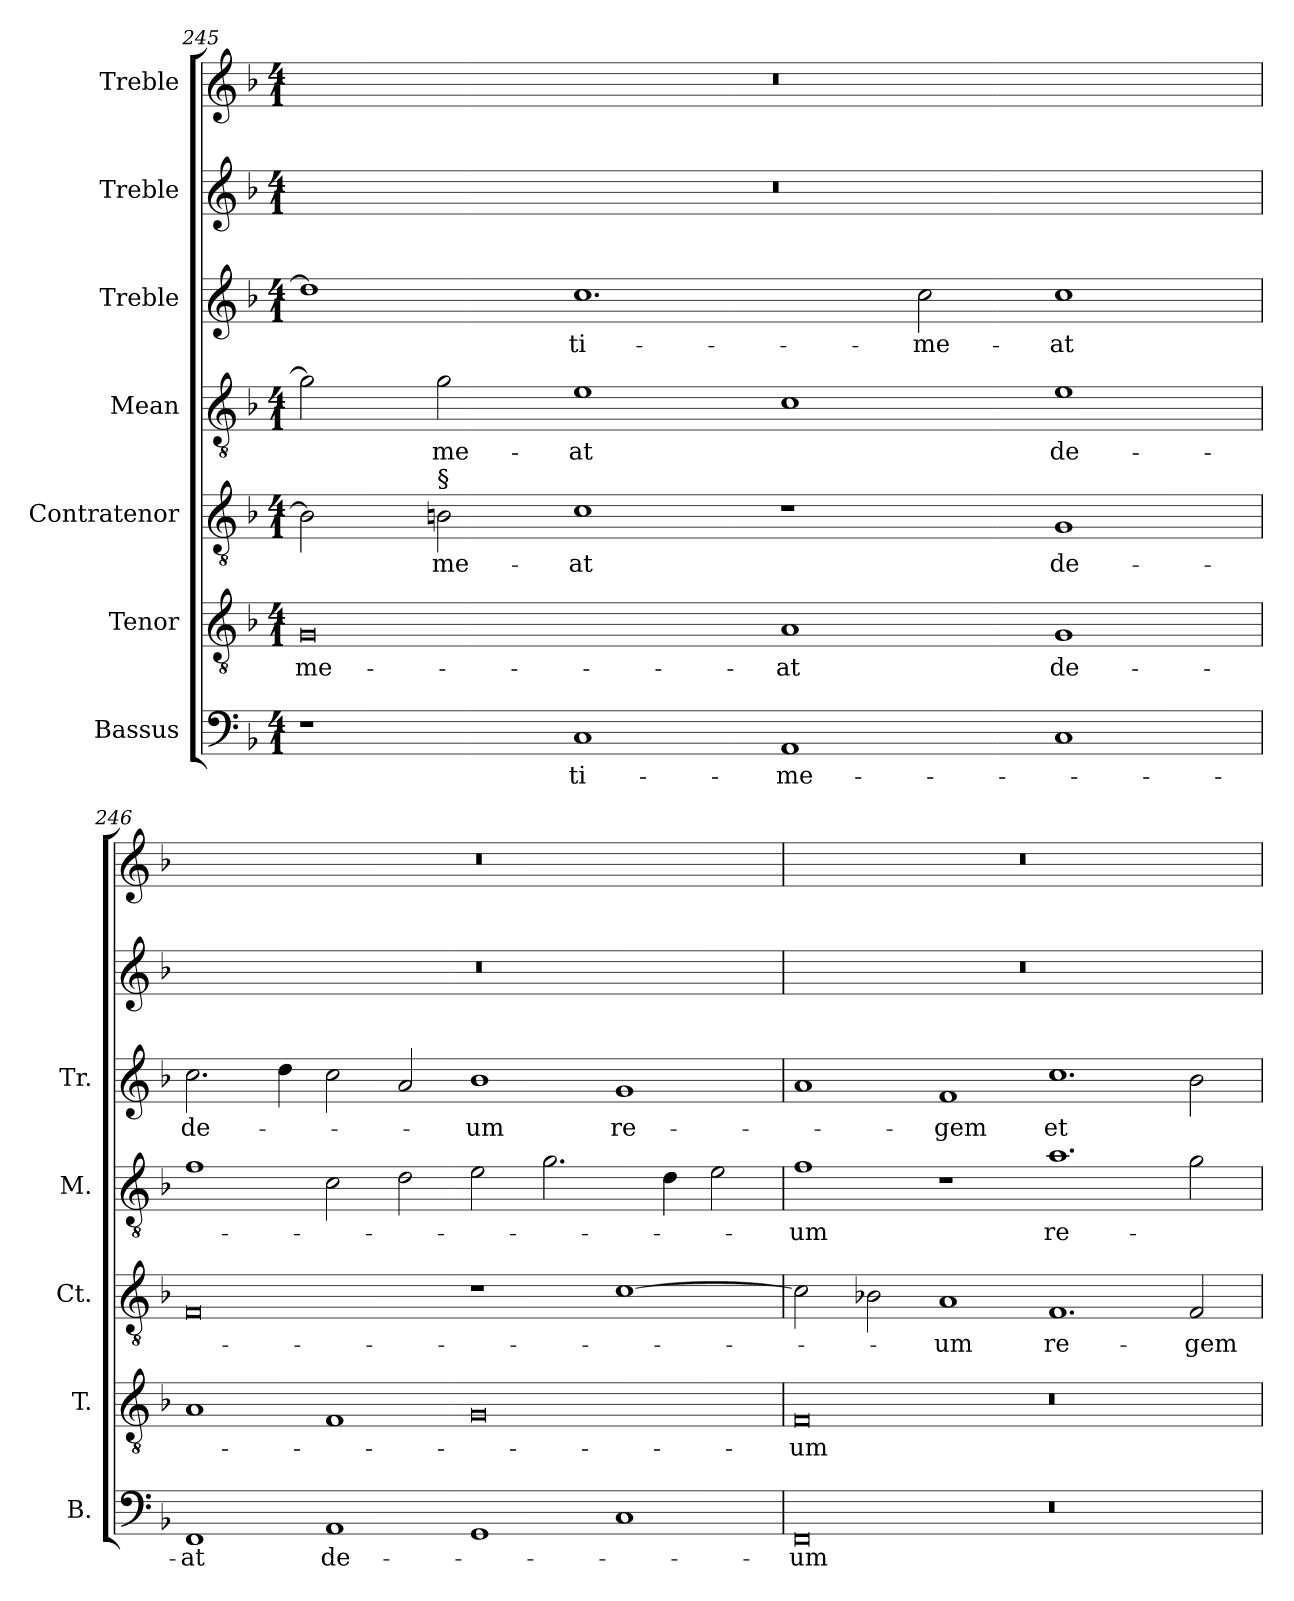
**kern	**text	**kern	**text	**kern	**text	**kern	**text	**kern	**text	**kern	**kern
*part7	*part7	*part6	*part6	*part5	*part5	*part4	*part4	*part3	*part3	*part2	*part1
*staff7	*staff7	*staff6	*staff6	*staff5	*staff5	*staff4	*staff4	*staff3	*staff3	*staff2	*staff1
*I"Bassus	*	*I"Tenor	*	*I"Contratenor	*	*I"Mean	*	*I"Treble	*	*I"Treble	*I"Treble
*I'B.	*	*I'T.	*	*I'Ct.	*	*I'M.	*	*I'Tr.	*	*	*
!!LO:LB:g=z
*clefF4	*	*clefGv2	*	*clefGv2	*	*clefGv2	*	*clefG2	*	*clefG2	*clefG2
*	*	*ITrd7c12	*	*ITrd7c12	*	*ITrd7c12	*	*	*	*	*
*k[b-]	*	*k[b-]	*	*k[b-]	*	*k[b-]	*	*k[b-]	*	*k[b-]	*k[b-]
*F:	*	*F:	*	*F:	*	*F:	*	*F:	*	*F:	*F:
*M4/1	*	*M4/1	*	*M4/1	*	*M4/1	*	*M4/1	*	*M4/1	*M4/1
=245	=245	=245	=245	=245	=245	=245	=245	=245	=245	=245	=245
!	!	!	!LO:LY:b:color=#000000	!	!	!	!	!	!	!LO:N:vis=1	!LO:N:vis=1
1r	.	0GGi	-me-	2BBi\]	.	2Gi\]	.	1ddi]	.	00r	00r
!	!	!	!	!	!LO:LY:b:color=#000000	!	!	!	!	!	!
!	!	!	!	!LO:TX:a:t=§	!	!	!	!	!	!	!
!	!	!	!	!	!	!	!LO:LY:b:color=#000000	!	!	!	!
.	.	.	.	2BBi\	-me-	2Gi\	-me-	.	.	.	.
!	!LO:LY:b:color=#000000	!	!	!	!	!	!	!	!	!	!
!	!	!	!	!	!LO:LY:b:color=#000000	!	!	!	!	!	!
!	!	!	!	!	!	!	!LO:LY:b:color=#000000	!	!	!	!
!	!	!	!	!	!	!	!	!	!LO:LY:b:color=#000000	!	!
1Ci	ti-	.	.	1Ci	-at	1Ei	-at	1.cci	ti-	.	.
!	!LO:LY:b:color=#000000	!	!	!	!	!	!	!	!	!	!
!	!	!	!LO:LY:b:color=#000000	!	!	!	!	!	!	!	!
1AAi	-me-	1AAi	-at	1r	.	1Ci	.	.	.	.	.
!	!	!	!	!	!	!	!	!	!LO:LY:b:color=#000000	!	!
.	.	.	.	.	.	.	.	2cci\	-me-	.	.
!	!	!	!LO:LY:b:color=#000000	!	!	!	!	!	!	!	!
!	!	!	!	!	!LO:LY:b:color=#000000	!	!	!	!	!	!
!	!	!	!	!	!	!	!LO:LY:b:color=#000000	!	!	!	!
!	!	!	!	!	!	!	!	!	!LO:LY:b:color=#000000	!	!
1Ci	.	1GGi	de-	1GGi	de-	1Ei	de-	1cci	-at	.	.
=246`	=246`	=246`	=246`	=246`	=246`	=246`	=246`	=246`	=246`	=246`	=246`
!	!LO:LY:b:color=#000000	!	!	!	!	!	!	!	!	!	!
!	!	!	!	!	!	!	!	!	!LO:LY:b:color=#000000	!LO:N:vis=1	!LO:N:vis=1
1FFi	-at	1AAi	.	0FFi	.	1Fi	.	2.cci\	de-	00r	00r
.	.	.	.	.	.	.	.	4ddi\	.	.	.
!	!LO:LY:b:color=#000000	!	!	!	!	!	!	!	!	!	!
1AAi	de-	1FFi	.	.	.	2Ci\	.	2cci\	.	.	.
.	.	.	.	.	.	2Di\	.	2ai/	.	.	.
!	!	!	!	!	!	!	!	!	!LO:LY:b:color=#000000	!	!
1GGi	.	0GGi	.	1r	.	2Ei\	.	1b-i	-um	.	.
.	.	.	.	.	.	2.Gi\	.	.	.	.	.
!	!	!	!	!	!	!	!	!	!LO:LY:b:color=#000000	!	!
1Ci	.	.	.	[>1Ci	.	.	.	1gi	re-	.	.
.	.	.	.	.	.	4Di\	.	.	.	.	.
.	.	.	.	.	.	2Ei\	.	.	.	.	.
=247`	=247`	=247`	=247`	=247`	=247`	=247`	=247`	=247`	=247`	=247`	=247`
!	!LO:LY:b:color=#000000	!	!	!	!	!	!	!	!	!	!
!	!	!	!LO:LY:b:color=#000000	!	!	!	!	!	!	!	!
!	!	!	!	!	!	!	!LO:LY:b:color=#000000	!	!	!LO:N:vis=1	!LO:N:vis=1
0FFi	-um	0FFi	-um	2Ci\]	.	1Fi	-um	1ai	.	00r	00r
.	.	.	.	2BB-Xi\	.	.	.	.	.	.	.
!	!	!	!	!	!LO:LY:b:color=#000000	!	!	!	!	!	!
!	!	!	!	!	!	!	!	!	!LO:LY:b:color=#000000	!	!
.	.	.	.	1AAi	-um	1r	.	1fi	-gem	.	.
!	!	!	!	!	!LO:LY:b:color=#000000	!	!	!	!	!	!
!	!	!	!	!	!	!	!LO:LY:b:color=#000000	!	!	!	!
!	!	!	!	!	!	!	!	!	!LO:LY:b:color=#000000	!	!
0r	.	0r	.	1.FFi	re-	1.Ai	re-	1.cci	et	.	.
!	!	!	!	!	!LO:LY:b:color=#000000	!	!	!	!	!	!
.	.	.	.	2FFi/	-gem	2Gi\	.	2b-i\	.	.	.
=`	=`	=`	=`	=`	=`	=`	=`	=`	=`	=`	=`
*-	*-	*-	*-	*-	*-	*-	*-	*-	*-	*-	*-
